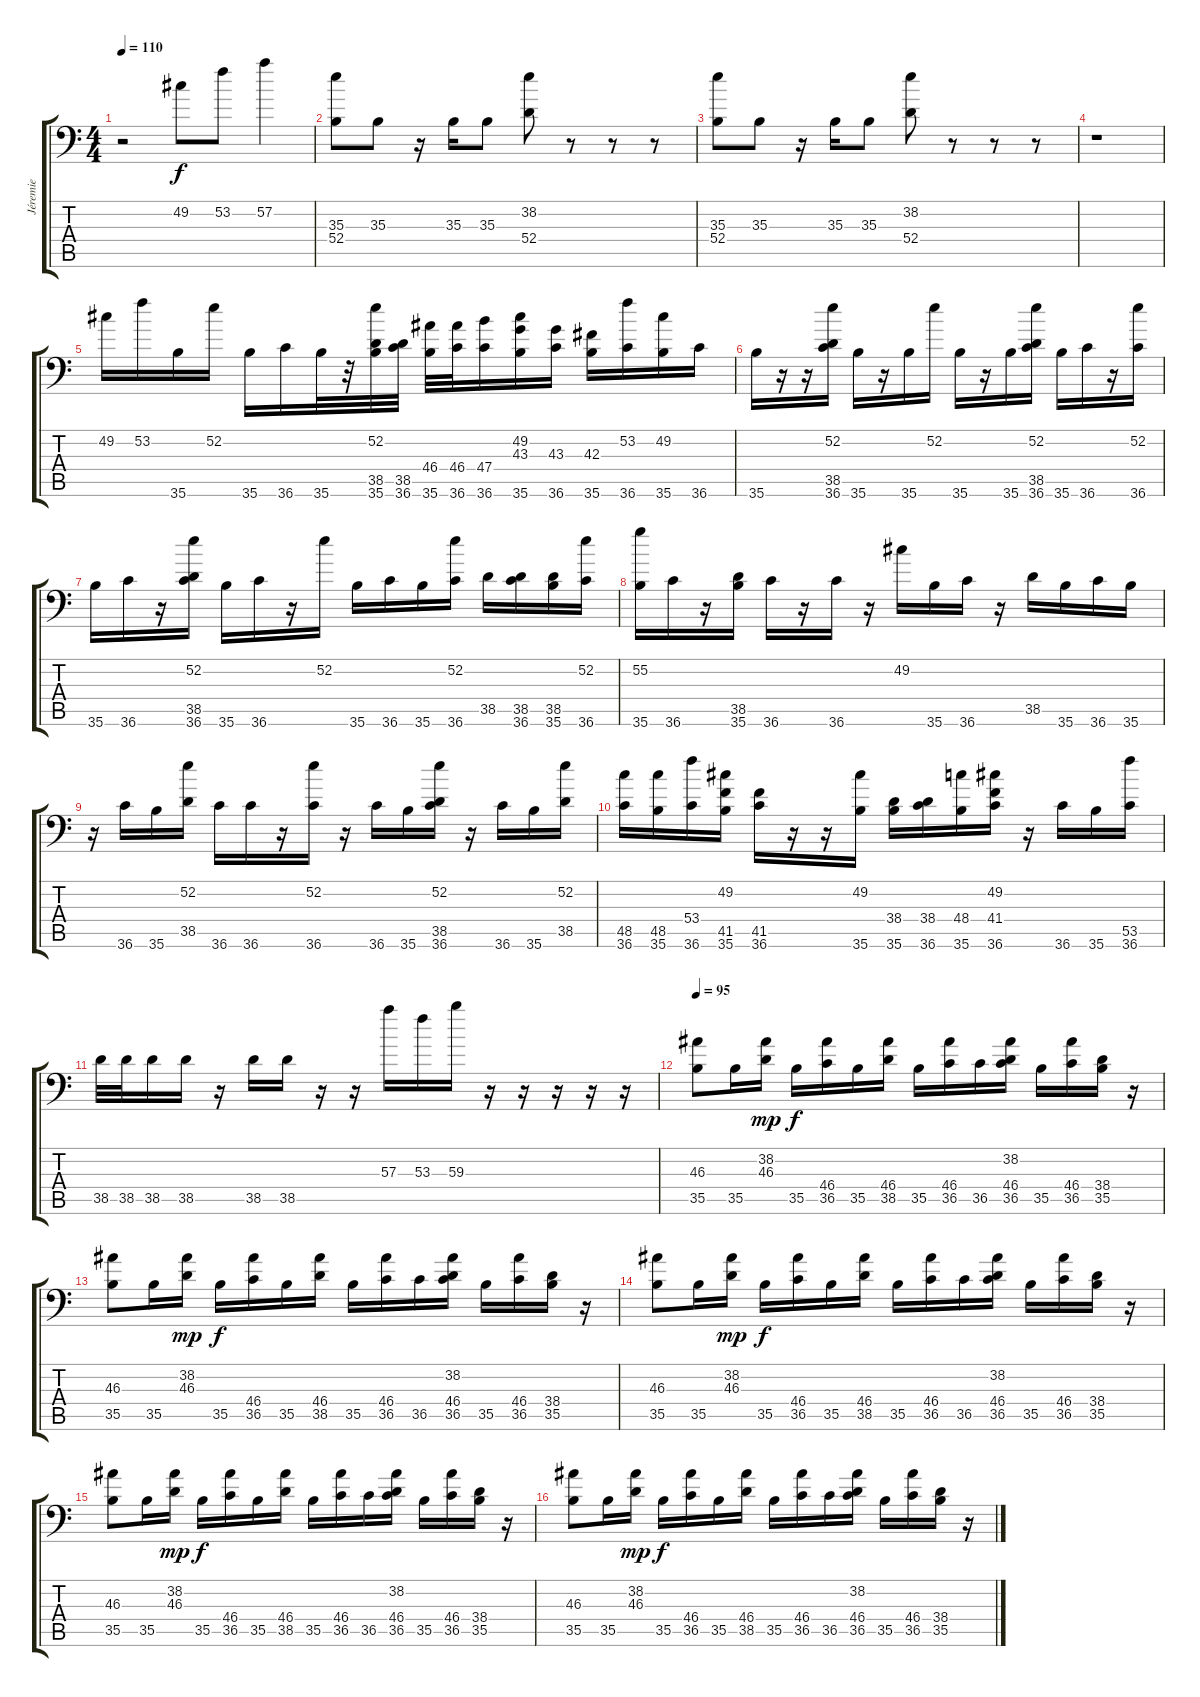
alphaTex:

\track ("Jéremie" "Jéremie") {instrument acousticgrandpiano}
\staff {score tabs}
\tuning (C-1 C-1 C-1 C-1 C-1 C-1) {hide}
\ts (4 4)
\tempo 110
\clef f4
\ks c
r.2{dy f} 49.2.8 53.2.8 57.2.4 |
(35.3 52.4).8 35.3.8 r.16 35.3.16 35.3.8 (38.2 52.4).8 r.8 r.8 r.8 |
(35.3 52.4).8 35.3.8 r.16 35.3.16 35.3.8 (38.2 52.4).8 r.8 r.8 r.8 |
r.1 |
49.2.16 53.2.16 35.6.16 52.2.16 35.6.16 36.6.16 35.6.32 r.32 (52.2 38.5 35.6).32 (38.5 36.6).32 (46.4 35.6).32 (46.4 36.6).32 (47.4 36.6).16 (49.2 43.3 35.6).16 (43.3 36.6).16 (42.3 35.6).16 (53.2 36.6).16 (49.2 35.6).16 36.6.16 |
35.6.16 r.16 r.16 (52.2 38.5 36.6).16 35.6.16 r.16 35.6.16 52.2.16 35.6.16 r.16 35.6.16 (52.2 38.5 36.6).16 35.6.16 36.6.16 r.16 (52.2 36.6).16 |
35.6.16 36.6.16 r.16 (52.2 38.5 36.6).16 35.6.16 36.6.16 r.16 52.2.16 35.6.16 36.6.16 35.6.16 (52.2 36.6).16 38.5.16 (38.5 36.6).16 (38.5 35.6).16 (52.2 36.6).16 |
(55.2 35.6).16 36.6.16 r.16 (38.5 35.6).16 36.6.16 r.16 36.6.16 r.16 49.2.16 35.6.16 36.6.16 r.16 38.5.16 35.6.16 36.6.16 35.6.16 |
r.16 36.6.16 35.6.16 (52.2 38.5).16 36.6.16 36.6.16 r.16 (52.2 36.6).16 r.16 36.6.16 35.6.16 (52.2 38.5 36.6).16 r.16 36.6.16 35.6.16 (52.2 38.5).16 |
(48.5 36.6).16 (48.5 35.6).16 (53.4 36.6).16 (49.2 41.5 35.6).16 (41.5 36.6).16 r.16 r.16 (49.2 35.6).16 (38.4 35.6).16 (38.4 36.6).16 (48.4 35.6).16 (49.2 41.4 36.6).16 r.16 36.6.16 35.6.16 (53.5 36.6).16 |
38.5.32 38.5.32 38.5.16 38.5.16 r.16 38.5.16 38.5.16 r.16 r.16 57.3.16 53.3.16 59.3.16 r.16 r.16 r.16 r.16 r.16 |
\tempo 95
(46.3 35.5).8 35.5.16 (38.2 46.3).16{dy mp} 35.5.16{dy f} (46.4 36.5).16 35.5.16 (46.4 38.5).16 35.5.16 (46.4 36.5).16 36.5.16 (38.2 46.4 36.5).16 35.5.16 (46.4 36.5).16 (38.4 35.5).16 r.16 |
(46.3 35.5).8 35.5.16 (38.2 46.3).16{dy mp} 35.5.16{dy f} (46.4 36.5).16 35.5.16 (46.4 38.5).16 35.5.16 (46.4 36.5).16 36.5.16 (38.2 46.4 36.5).16 35.5.16 (46.4 36.5).16 (38.4 35.5).16 r.16 |
(46.3 35.5).8 35.5.16 (38.2 46.3).16{dy mp} 35.5.16{dy f} (46.4 36.5).16 35.5.16 (46.4 38.5).16 35.5.16 (46.4 36.5).16 36.5.16 (38.2 46.4 36.5).16 35.5.16 (46.4 36.5).16 (38.4 35.5).16 r.16 |
(46.3 35.5).8 35.5.16 (38.2 46.3).16{dy mp} 35.5.16{dy f} (46.4 36.5).16 35.5.16 (46.4 38.5).16 35.5.16 (46.4 36.5).16 36.5.16 (38.2 46.4 36.5).16 35.5.16 (46.4 36.5).16 (38.4 35.5).16 r.16 |
(46.3 35.5).8 35.5.16 (38.2 46.3).16{dy mp} 35.5.16{dy f} (46.4 36.5).16 35.5.16 (46.4 38.5).16 35.5.16 (46.4 36.5).16 36.5.16 (38.2 46.4 36.5).16 35.5.16 (46.4 36.5).16 (38.4 35.5).16 r.16
